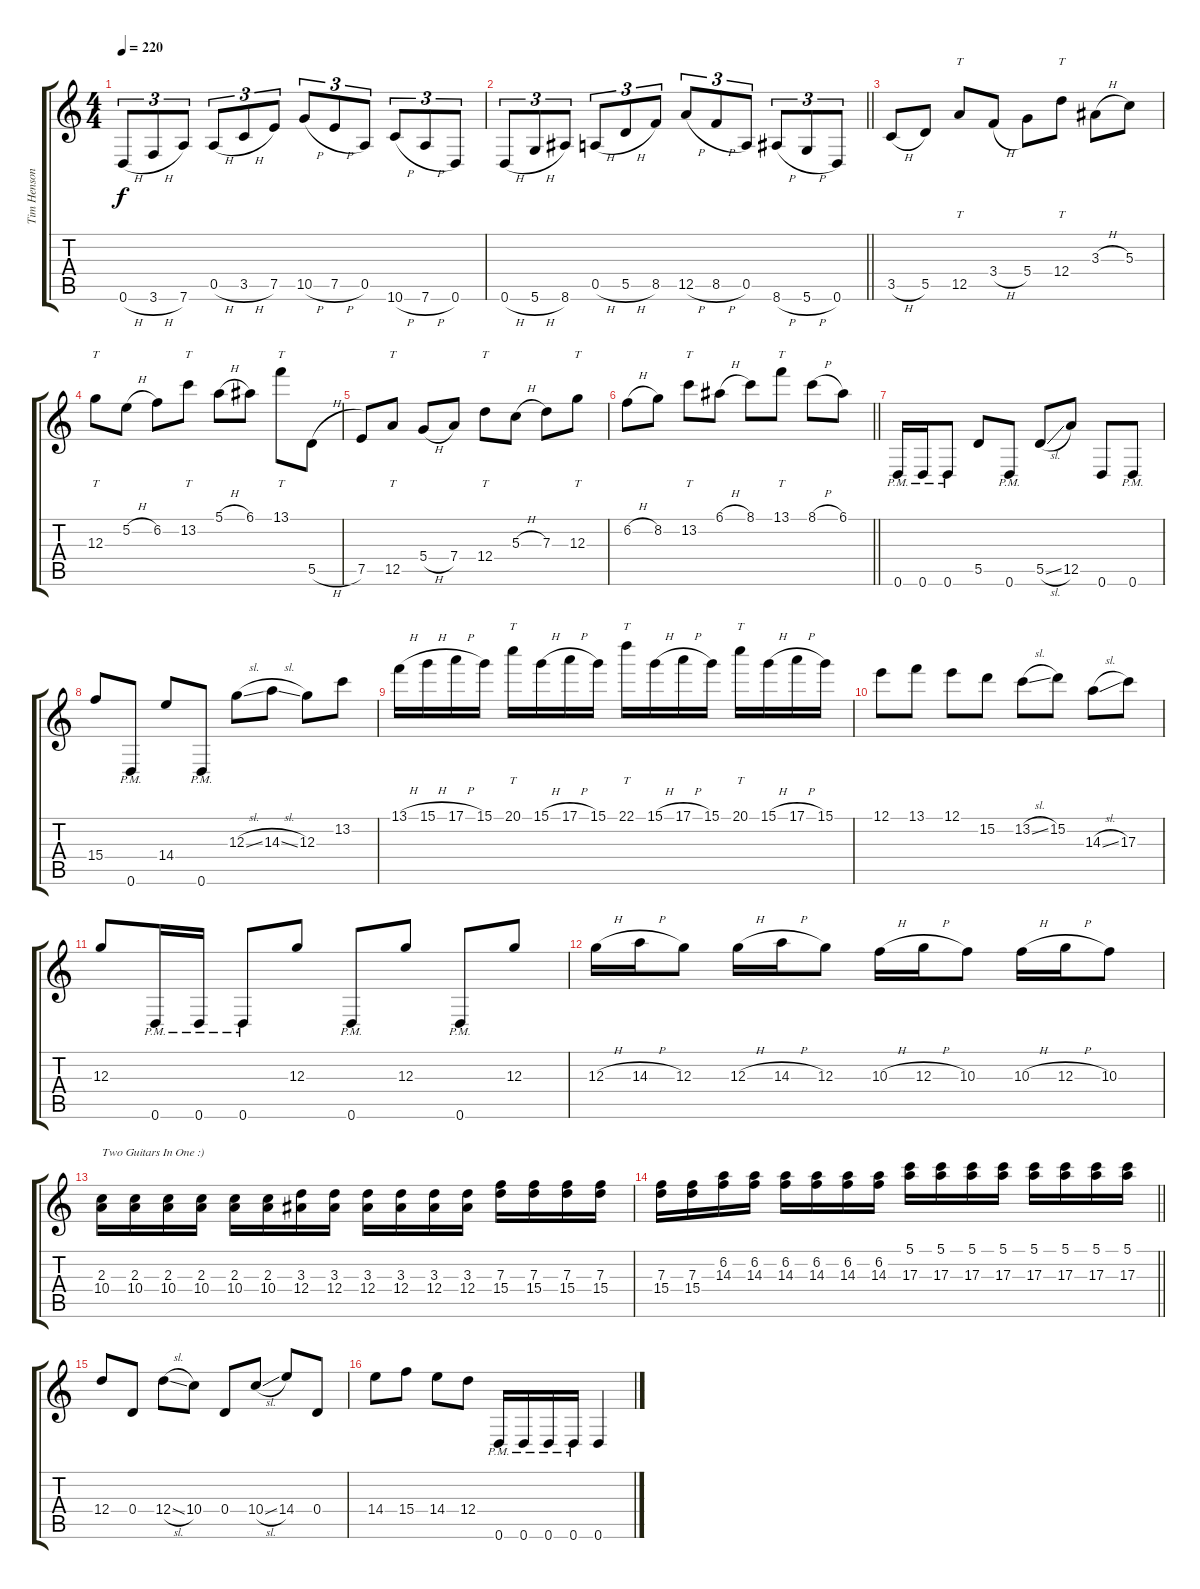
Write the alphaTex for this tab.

\track ("Tim Henson" "Tim Henson") {instrument distortionguitar}
\staff {score tabs}
\tuning (E4 B3 G3 D3 A2 D2) {hide}
\ts (4 4)
\tempo 220
\clef g2
\ks c
0.6{h}.8{tu (3 2) dy f} 3.6{h}.8{tu (3 2)} 7.6.8{tu (3 2)} 0.5{h}.8{tu (3 2)} 3.5{h}.8{tu (3 2)} 7.5.8{tu (3 2)} 10.5{h}.8{tu (3 2)} 7.5{h}.8{tu (3 2)} 0.5.8{tu (3 2)} 10.6{h}.8{tu (3 2)} 7.6{h}.8{tu (3 2)} 0.6.8{tu (3 2)} |
\barLineRight lightlight
0.6{h}.8{tu (3 2)} 5.6{h}.8{tu (3 2)} 8.6.8{tu (3 2)} 0.5{h}.8{tu (3 2)} 5.5{h}.8{tu (3 2)} 8.5.8{tu (3 2)} 12.5{h}.8{tu (3 2)} 8.5{h}.8{tu (3 2)} 0.5.8{tu (3 2)} 8.6{h}.8{tu (3 2)} 5.6{h}.8{tu (3 2)} 0.6.8{tu (3 2)} |
3.5{h}.8 5.5.8 12.5.8{tt} 3.4{h}.8 5.4.8 12.4.8{tt} 3.3{h}.8 5.3.8 |
12.3.8{tt} 5.2{h}.8 6.2.8 13.2.8{tt} 5.1{h}.8 6.1.8 13.1.8{tt} 5.5{h}.8 |
7.5.8 12.5.8{tt} 5.4{h}.8 7.4.8 12.4.8{tt} 5.3{h}.8 7.3.8 12.3.8{tt} |
\barLineRight lightlight
6.2{h}.8 8.2.8 13.2.8{tt} 6.1{h}.8 8.1.8 13.1.8{tt} 8.1{h}.8 6.1.8 |
0.6{pm}.16{balance 8} 0.6{pm}.16 0.6{pm}.8 5.5.8 0.6{pm}.8 5.5{sl}.8 12.5.8 0.6.8 0.6{pm}.8 |
15.4.8 0.6{pm}.8 14.4.8 0.6{pm}.8 12.3{sl}.8 14.3{sl}.8 12.3.8 13.2.8 |
13.1{h}.16 15.1{h}.16 17.1{h}.16 15.1.16 20.1.16{tt} 15.1{h}.16 17.1{h}.16 15.1.16 22.1.16{tt} 15.1{h}.16 17.1{h}.16 15.1.16 20.1.16{tt} 15.1{h}.16 17.1{h}.16 15.1.16 |
12.1.8 13.1.8 12.1.8 15.2.8 13.2{sl}.8 15.2.8 14.3{sl}.8 17.3.8 |
12.3.8 0.6{pm}.16 0.6{pm}.16 0.6{pm}.8 12.3.8 0.6{pm}.8 12.3.8 0.6{pm}.8 12.3.8 |
12.3{h}.16 14.3{h}.16 12.3.8 12.3{h}.16 14.3{h}.16 12.3.8 10.3{h}.16 12.3{h}.16 10.3.8 10.3{h}.16 12.3{h}.16 10.3.8 |
(2.3 10.4).16{txt "Two Guitars In One :)"} (2.3 10.4).16 (2.3 10.4).16 (2.3 10.4).16 (2.3 10.4).16 (2.3 10.4).16 (3.3 12.4).16 (3.3 12.4).16 (3.3 12.4).16 (3.3 12.4).16 (3.3 12.4).16 (3.3 12.4).16 (7.3 15.4).16 (7.3 15.4).16 (7.3 15.4).16 (7.3 15.4).16 |
\barLineRight lightlight
(7.3 15.4).16 (7.3 15.4).16 (6.2 14.3).16 (6.2 14.3).16 (6.2 14.3).16 (6.2 14.3).16 (6.2 14.3).16 (6.2 14.3).16 (5.1 17.3).16 (5.1 17.3).16 (5.1 17.3).16 (5.1 17.3).16 (5.1 17.3).16 (5.1 17.3).16 (5.1 17.3).16 (5.1 17.3).16 |
12.4.8{balance 8} 0.4.8 12.4{sl}.8 10.4.8 0.4.8 10.4{sl}.8 14.4.8 0.4.8 |
14.4.8 15.4.8 14.4.8 12.4.8 0.6{pm}.16 0.6{pm}.16 0.6{pm}.16 0.6{pm}.16 0.6.4
